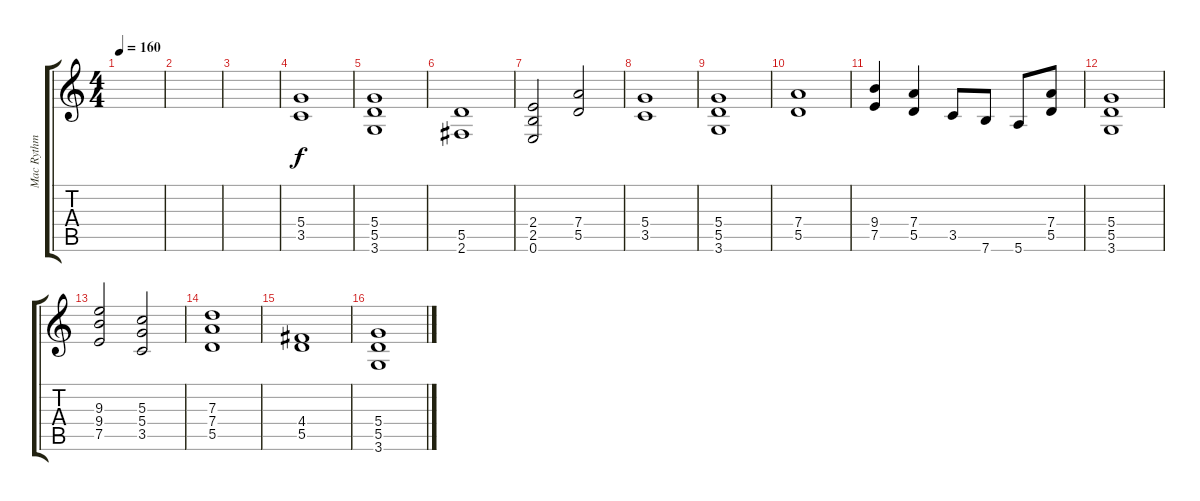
\track ("Mac Rythm Guitar" "Mac Rythm ") {instrument overdrivenguitar}
\staff {score tabs}
\tuning (E4 B3 G3 D3 A2 E2) {hide}
\ts (4 4)
\tempo 160
\clef g2
\ks c
|
|
|
(5.4 3.5).1 |
(5.4 5.5 3.6).1 |
(5.5 2.6).1 |
(2.4 2.5 0.6).2 (7.4 5.5).2 |
(5.4 3.5).1 |
(5.4 5.5 3.6).1 |
(7.4 5.5).1 |
(9.4 7.5).4 (7.4 5.5).4 3.5.8 7.6.8 5.6.8 (7.4 5.5).8 |
(5.4 5.5 3.6).1 |
(9.3 9.4 7.5).2 (5.3 5.4 3.5).2 |
(7.3 7.4 5.5).1 |
(4.4 5.5).1 |
(5.4 5.5 3.6).1
